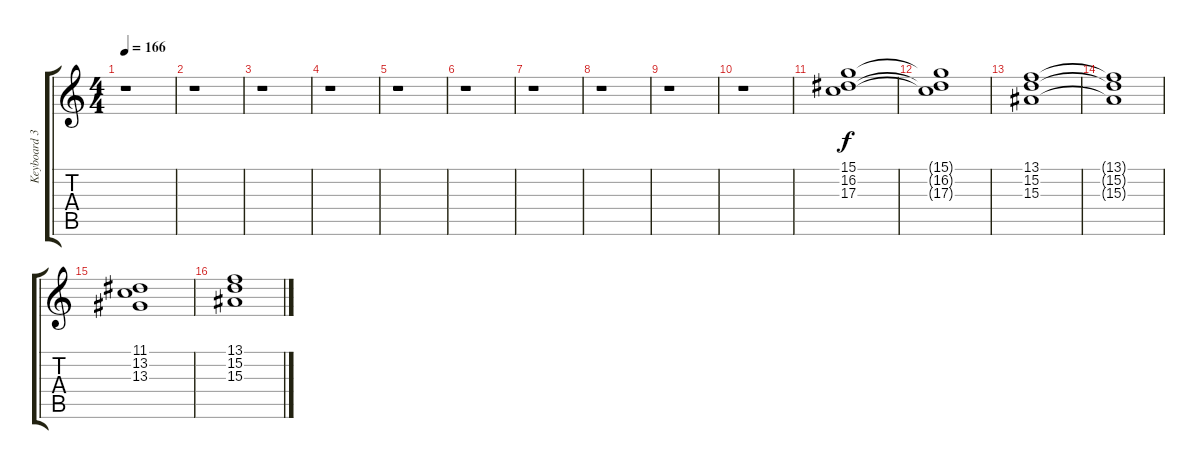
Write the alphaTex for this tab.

\track ("Keyboard 3" "Keyboard 3") {instrument rockorgan}
\staff {score tabs}
\tuning (E4 B3 G3 D3 A2 E2) {hide}
\ts (4 4)
\tempo 166
\clef g2
\ks c
r.1{dy f} |
r.1 |
r.1 |
r.1 |
r.1 |
r.1 |
r.1 |
r.1 |
r.1 |
r.1 |
(15.1 16.2 17.3).1 |
(15.1{t} 16.2{t} 17.3{t}).1 |
(13.1 15.2 15.3).1 |
(13.1{t} 15.2{t} 15.3{t}).1 |
(11.1 13.2 13.3).1 |
(13.1 15.2 15.3).1
